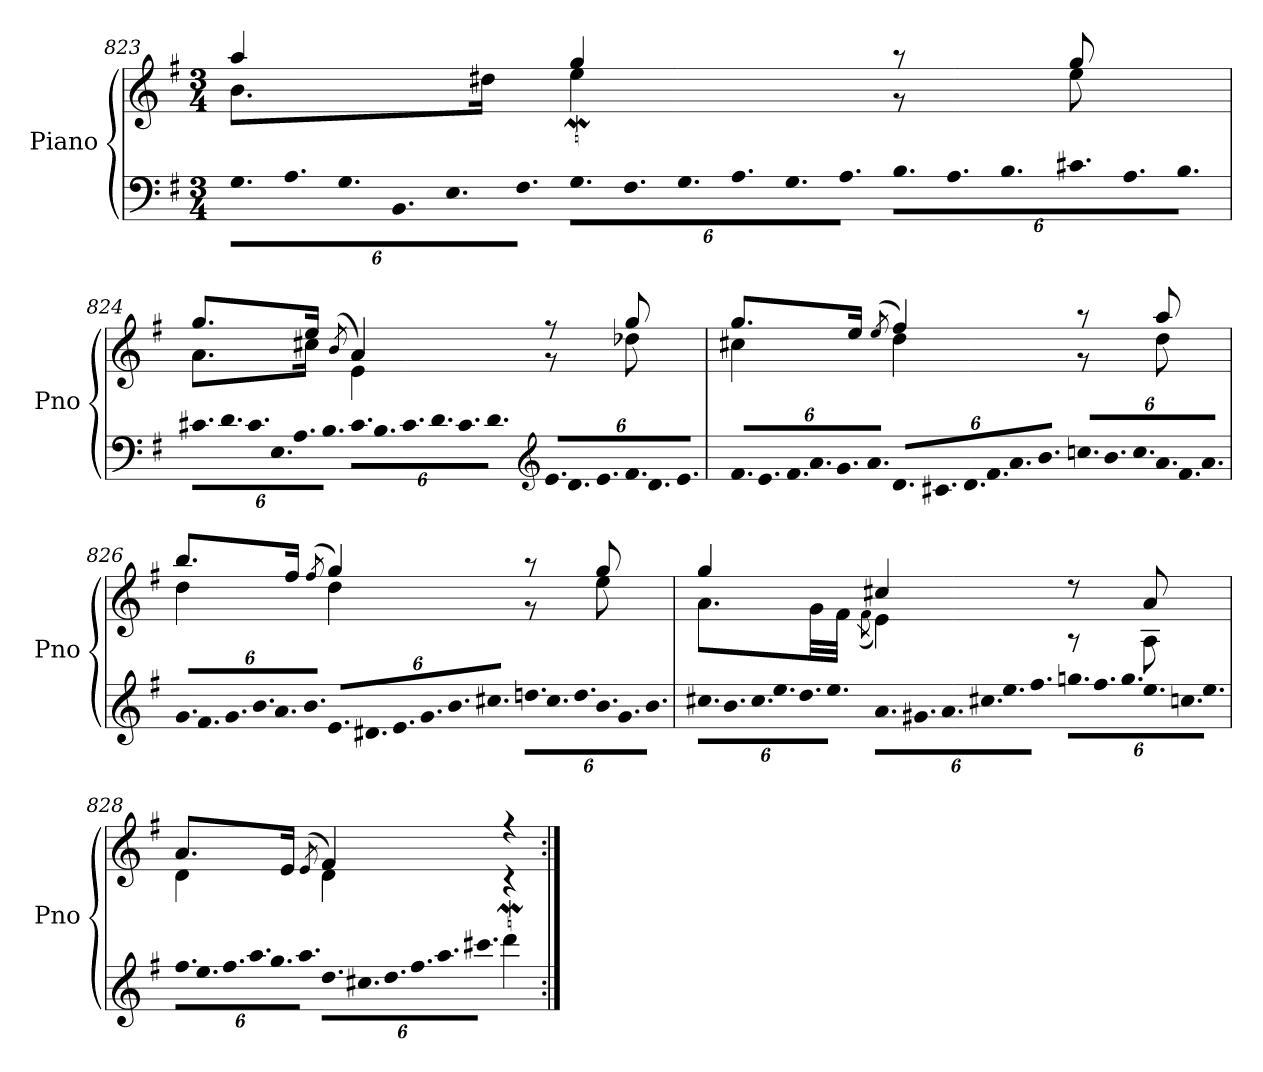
**kern	**kern
*part1	*part1
*staff2	*staff1
*I"Piano	*
*I'Pno	*
*clefF4	*clefG2
*k[f#]	*k[f#]
*M3/4	*M3/4
=823	=823
!LO:N:vis=32.	!
*	*^
24G\LL	4aa/	8.b\L
!LO:N:vis=32.	!	!
24A\	.	.
!LO:N:vis=32.	!	!
24G\	.	.
!LO:N:vis=32.	!	!
24BB\	.	.
!LO:N:vis=32.	!	!
24E\	.	.
.	.	16dd#X\Jk
!LO:N:vis=32.	!	!
24F#\JJ	.	.
!LO:N:vis=32.	!	!
24G\LL	4gg/	4eeW\
!LO:N:vis=32.	!	!
24F#\	.	.
!LO:N:vis=32.	!	!
24G\	.	.
!LO:N:vis=32.	!	!
24A\	.	.
!LO:N:vis=32.	!	!
24G\	.	.
!LO:N:vis=32.	!	!
24A\JJ	.	.
!LO:N:vis=32.	!	!
24B\LL	8r	8r
!LO:N:vis=32.	!	!
24A\	.	.
!LO:N:vis=32.	!	!
24B\	.	.
!LO:N:vis=32.	!	!
24c#X\	8gg/	8ee\
!LO:N:vis=32.	!	!
24A\	.	.
!LO:N:vis=32.	!	!
24B\JJ	.	.
!!LO:LB:g=z	!!
=824	=824	=824
!LO:N:vis=32.	!	!
24c#X\LL	8.gg/L	8.a\L
!LO:N:vis=32.	!	!
24d\	.	.
!LO:N:vis=32.	!	!
24c#\	.	.
!LO:N:vis=32.	!	!
24E\	.	.
!LO:N:vis=32.	!	!
24A\	.	.
.	16ee/Jk	16cc#X\Jk
!LO:N:vis=32.	!	!
24B\JJ	.	.
.	(>8qb/	.
!LO:N:vis=32.	!	!
24c#\LL	4a/)	4e\
!LO:N:vis=32.	!	!
24B\	.	.
!LO:N:vis=32.	!	!
24c#\	.	.
!LO:N:vis=32.	!	!
24d\	.	.
!LO:N:vis=32.	!	!
24c#\	.	.
!LO:N:vis=32.	!	!
24d\JJ	.	.
*clefG2	*	*
!LO:N:vis=32.	!	!
24e/LL	8r	8r
!LO:N:vis=32.	!	!
24d/	.	.
!LO:N:vis=32.	!	!
24e/	.	.
!LO:N:vis=32.	!	!
24f#/	8gg/	8dd-X\
!LO:N:vis=32.	!	!
24d/	.	.
!LO:N:vis=32.	!	!
24e/JJ	.	.
=825	=825	=825
!LO:N:vis=32.	!	!
24f#/LL	8.gg/L	4cc#X\
!LO:N:vis=32.	!	!
24e/	.	.
!LO:N:vis=32.	!	!
24f#/	.	.
!LO:N:vis=32.	!	!
24a/	.	.
!LO:N:vis=32.	!	!
24g/	.	.
.	16ee/Jk	.
!LO:N:vis=32.	!	!
24a/JJ	.	.
.	(>8qee/	.
!LO:N:vis=32.	!	!
24d/LL	4ff#/)	4dd\
!LO:N:vis=32.	!	!
24c#X/	.	.
!LO:N:vis=32.	!	!
24d/	.	.
!LO:N:vis=32.	!	!
24f#/	.	.
!LO:N:vis=32.	!	!
24a/	.	.
!LO:N:vis=32.	!	!
24b/JJ	.	.
!LO:N:vis=32.	!	!
24ccn/LL	8r	8r
!LO:N:vis=32.	!	!
24b/	.	.
!LO:N:vis=32.	!	!
24cc/	.	.
!LO:N:vis=32.	!	!
24a/	8aa/	8dd\
!LO:N:vis=32.	!	!
24f#/	.	.
!LO:N:vis=32.	!	!
24a/JJ	.	.
!!LO:LB:g=z	!!
=826	=826	=826
!LO:N:vis=32.	!	!
24g/LL	8.bb/L	4dd\
!LO:N:vis=32.	!	!
24f#/	.	.
!LO:N:vis=32.	!	!
24g/	.	.
!LO:N:vis=32.	!	!
24b/	.	.
!LO:N:vis=32.	!	!
24a/	.	.
.	16ff#/Jk	.
!LO:N:vis=32.	!	!
24b/JJ	.	.
.	(>8qff#/	.
!LO:N:vis=32.	!	!
24e/LL	4gg/)	4dd\
!LO:N:vis=32.	!	!
24d#X/	.	.
!LO:N:vis=32.	!	!
24e/	.	.
!LO:N:vis=32.	!	!
24g/	.	.
!LO:N:vis=32.	!	!
24b/	.	.
!LO:N:vis=32.	!	!
24cc#X/JJ	.	.
!LO:N:vis=32.	!	!
24ddn\LL	8r	8r
!LO:N:vis=32.	!	!
24cc#\	.	.
!LO:N:vis=32.	!	!
24dd\	.	.
!LO:N:vis=32.	!	!
24b\	8gg/	8ee\
!LO:N:vis=32.	!	!
24g\	.	.
!LO:N:vis=32.	!	!
24b\JJ	.	.
=827	=827	=827
!LO:N:vis=32.	!	!
24cc#X\LL	4gg/	8.a\L
!LO:N:vis=32.	!	!
24b\	.	.
!LO:N:vis=32.	!	!
24cc#\	.	.
!LO:N:vis=32.	!	!
24ee\	.	.
!LO:N:vis=32.	!	!
24dd\	.	.
.	.	32g\LL
!LO:N:vis=32.	!	!
24ee\JJ	.	.
.	.	32f#\JJJ
.	.	(8qf#\
!LO:N:vis=32.	!	!
24a\LL	4cc#X/	4e\)
!LO:N:vis=32.	!	!
24g#X\	.	.
!LO:N:vis=32.	!	!
24a\	.	.
!LO:N:vis=32.	!	!
24cc#X\	.	.
!LO:N:vis=32.	!	!
24ee\	.	.
!LO:N:vis=32.	!	!
24ff#\JJ	.	.
!LO:N:vis=32.	!	!
24ggn\LL	8r	8r
!LO:N:vis=32.	!	!
24ff#\	.	.
!LO:N:vis=32.	!	!
24gg\	.	.
!LO:N:vis=32.	!	!
24ee\	8a/	8A\
!LO:N:vis=32.	!	!
24ccn\	.	.
!LO:N:vis=32.	!	!
24ee\JJ	.	.
=828	=828	=828
!LO:N:vis=32.	!	!
24ff#\LL	8.a/L	4d\
!LO:N:vis=32.	!	!
24ee\	.	.
!LO:N:vis=32.	!	!
24ff#\	.	.
!LO:N:vis=32.	!	!
24aa\	.	.
!LO:N:vis=32.	!	!
24gg\	.	.
.	16e/Jk	.
!LO:N:vis=32.	!	!
24aa\JJ	.	.
.	(>8qe/	.
!LO:N:vis=32.	!	!
24dd\LL	4f#/)	4d\
!LO:N:vis=32.	!	!
24cc#X\	.	.
!LO:N:vis=32.	!	!
24dd\	.	.
!LO:N:vis=32.	!	!
24ff#\	.	.
!LO:N:vis=32.	!	!
24aa\	.	.
!LO:N:vis=32.	!	!
24ccc#X\JJ	.	.
4dddW\	4r	4r
*	*v	*v
=:|!	=:|!
*-	*-
